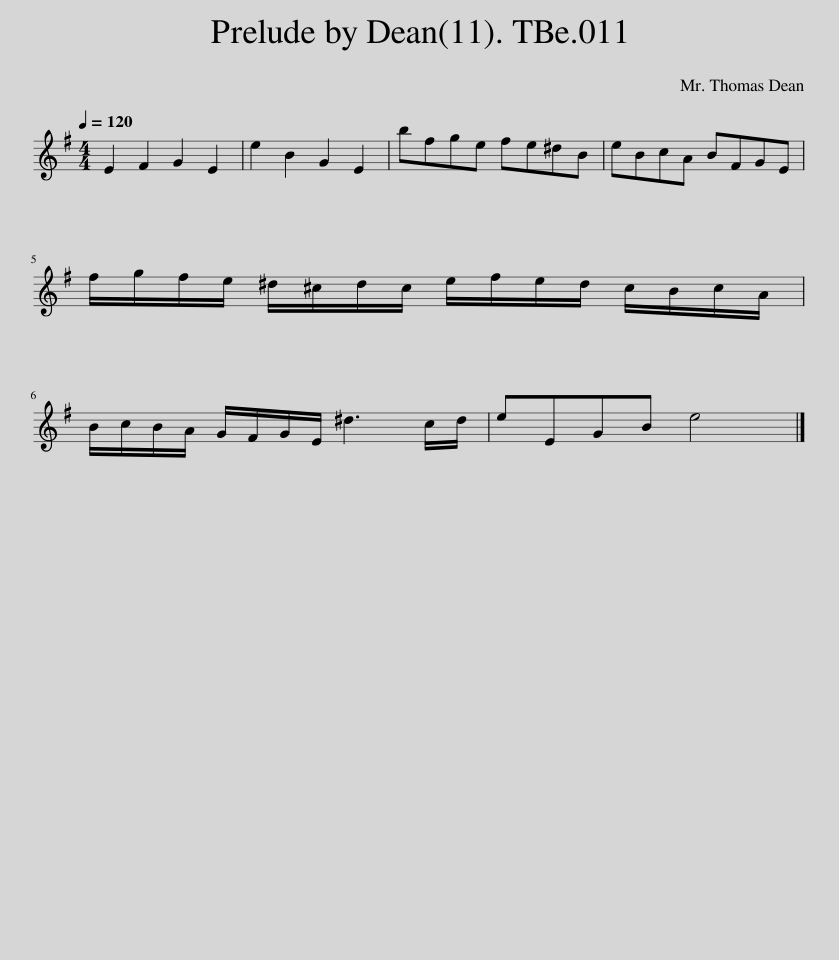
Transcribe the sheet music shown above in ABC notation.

X:1
L:1/8
Q:1/4=120
M:4/4
I:linebreak $
K:Emin
V:1 treble
V:1
 E2 F2 G2 E2 | e2 B2 G2 E2 | bfge fe^dB | eBcA BFGE |$ f/g/f/e/ ^d/^c/d/c/ e/f/e/d/ c/B/c/A/ |$ %5
 B/c/B/A/ G/F/G/E/ ^d3 c/d/ | eEGB e4 |] %7
